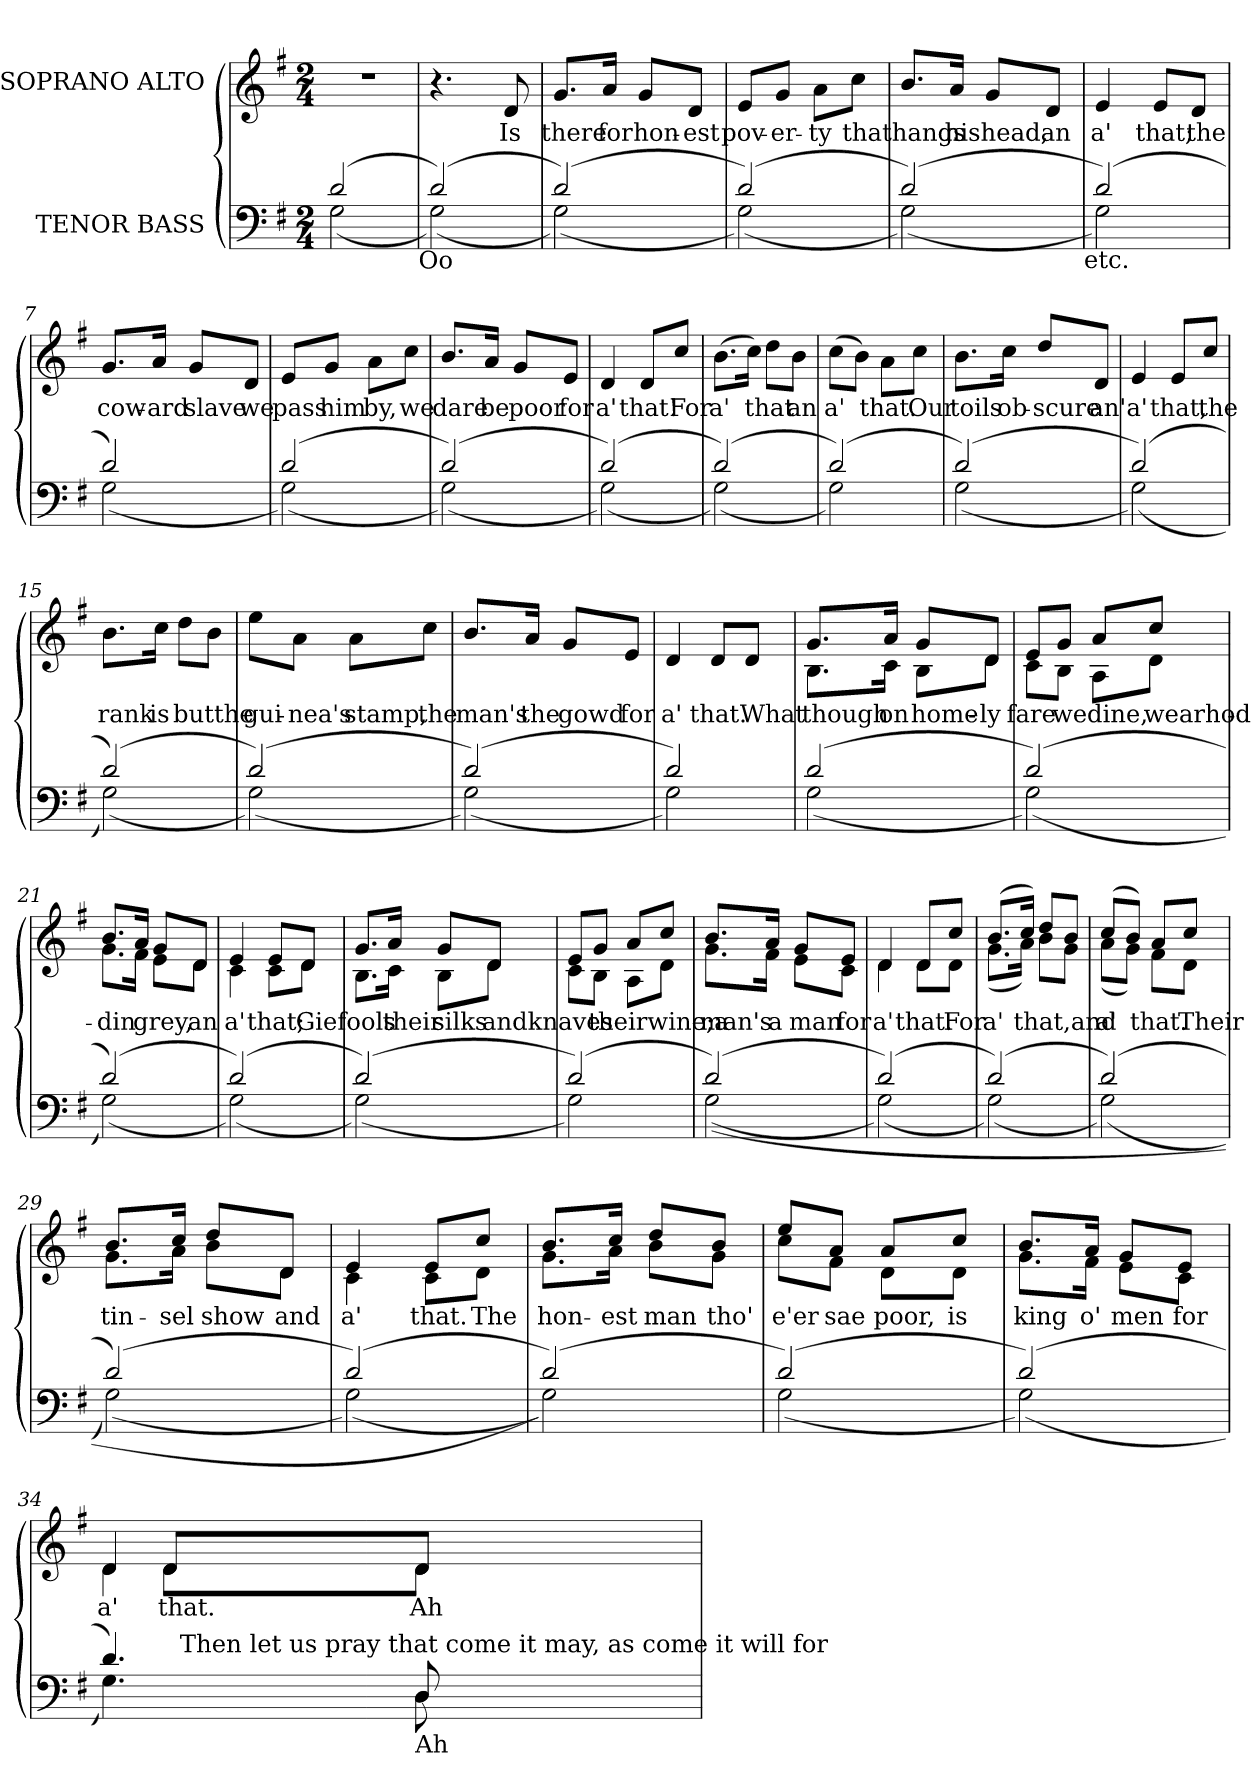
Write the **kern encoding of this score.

**kern	**kern	**text
*part2	*part1	*part1
*staff2	*staff1	*staff1
*I"TENOR BASS	*I"SOPRANO ALTO	*
*clefF4	*clefG2	*
*ITrd7c12	*	*
*k[f#]	*k[f#]	*
*G:	*G:	*
*M2/4	*M2/4	*
=1	=1	=1
*^	*	*
!	!	!LO:N:vis=1	!
(2D/	(<2GG\	2r	.
!	!LO:TX:b:t=Oo	!	!
=2	=2	=2	=2
(2D/)	(<2GG\)	4.r	.
!	!	!	!LO:LY:b
.	.	8d/	Is
=3	=3	=3	=3
!	!	!	!LO:LY:b
(2D/)	(<2GG\)	8.g/L	there
!	!	!	!LO:LY:b
.	.	16a/Jk	for
!	!	!	!LO:LY:b
.	.	8g/L	hon-
!	!	!	!LO:LY:b:rj
.	.	8d/J	-est
=4	=4	=4	=4
!	!	!	!LO:LY:b
(2D/)	(<2GG\)	8e/L	pov-
!	!	!	!LO:LY:b
.	.	8g/J	-er-
!	!	!	!LO:LY:b
.	.	8a\L	-ty
!	!	!	!LO:LY:b
.	.	8cc\J	thathangs
=5	=5	=5	=5
(2D/)	(<2GG\)	8.b/L	.
!	!	!	!LO:LY:b
.	.	16a/Jk	his
!	!	!	!LO:LY:b
.	.	8g/L	head,
!	!	!	!LO:LY:b
.	.	8d/J	an
!LO:TX:b:t=etc.	!	!	!
=6	=6	=6	=6
!	!	!	!LO:LY:b
(2D/)	2GG\)	4e/	a'
!	!	!	!LO:LY:b
.	.	8e/L	that;
!	!	!	!LO:LY:b
.	.	8d/J	the
!!LO:LB:g=z
=7	=7	=7	=7
!	!	!	!LO:LY:b
2D/)	(<2GG\	8.g/L	cow-
!	!	!	!LO:LY:b:rj
.	.	16a/Jk	-ard
!	!	!	!LO:LY:b
.	.	8g/L	slave
!	!	!	!LO:LY:b
.	.	8d/J	we
=8	=8	=8	=8
!	!	!	!LO:LY:b
(2D/	(<2GG\)	8e/L	pass
!	!	!	!LO:LY:b
.	.	8g/J	him
!	!	!	!LO:LY:b
.	.	8a\L	by,
!	!	!	!LO:LY:b
.	.	8cc\J	we
=9	=9	=9	=9
!	!	!	!LO:LY:b
(2D/)	(<2GG\)	8.b/L	dare
!	!	!	!LO:LY:b
.	.	16a/Jk	be
!	!	!	!LO:LY:b
.	.	8g/L	poor
!	!	!	!LO:LY:b
.	.	8e/J	for
=10	=10	=10	=10
!	!	!	!LO:LY:b
(2D/)	(<2GG\)	4d/	a'
!	!	!	!LO:LY:b
.	.	8d/L	that!
!	!	!	!LO:LY:b
.	.	8cc/J	For
=11	=11	=11	=11
!	!	!	!LO:LY:b
(2D/)	(<2GG\)	(>8.b\L	a'
.	.	16cc\Jk)	.
!	!	!	!LO:LY:b
.	.	8dd\L	that
!	!	!	!LO:LY:b
.	.	8b\J	an
=12	=12	=12	=12
!	!	!	!LO:LY:b
(2D/)	2GG\)	(>8cc\L	a'
.	.	8b\J)	.
!	!	!	!LO:LY:b
.	.	8a\L	that.
!	!	!	!LO:LY:b
.	.	8cc\J	Our
!!LO:LB:g=z
=13	=13	=13	=13
!	!	!	!LO:LY:b
(2D/)	(<2GG\	8.b\L	toils
!	!	!	!LO:LY:b
.	.	16cc\Jk	ob-
!	!	!	!LO:LY:b
.	.	8dd/L	-scure
!	!	!	!LO:LY:b
.	.	8d/J	an'
=14	=14	=14	=14
!	!	!	!LO:LY:b
(2D/)	(<2GG\)	4e/	a'
!	!	!	!LO:LY:b
.	.	8e/L	that,
!	!	!	!LO:LY:b
.	.	8cc/J	the
=15	=15	=15	=15
!	!	!	!LO:LY:b
(2D/)	(<2GG\)	8.b\L	rank
!	!	!	!LO:LY:b
.	.	16cc\Jk	is
!	!	!	!LO:LY:b
.	.	8dd\L	butthe
.	.	8b\J	.
=16	=16	=16	=16
!	!	!	!LO:LY:b
(2D/)	(<2GG\)	8ee\L	gui-
!	!	!	!LO:LY:b
.	.	8a\J	-nea's
!	!	!	!LO:LY:b
.	.	8a\L	stamp,
!	!	!	!LO:LY:b
.	.	8cc\J	the
=17	=17	=17	=17
!	!	!	!LO:LY:b
(2D/)	(<2GG\)	8.b/L	man's
!	!	!	!LO:LY:b
.	.	16a/Jk	the
!	!	!	!LO:LY:b
.	.	8g/L	gowd
!	!	!	!LO:LY:b
.	.	8e/J	for
=18	=18	=18	=18
!	!	!	!LO:LY:b
2D/)	2GG\)	4d/	a'
!	!	!	!LO:LY:b
.	.	8d/L	that.
!	!	!	!LO:LY:b
.	.	8d/J	What
!!LO:LB:g=z
=19	=19	=19	=19
!	!	!	!LO:LY:b
*	*	*^	*
(2D/	(<2GG\	8.g/L	8.B\L	though
!	!	!	!	!LO:LY:b
.	.	16a/Jk	16c\Jk	on
!	!	!	!	!LO:LY:b
.	.	8g/L	8B\L	home-
!	!	!	!	!LO:LY:b:rj
.	.	8d/J	8d\J	-ly
=20	=20	=20	=20	=20
!	!	!	!	!LO:LY:b
(2D/)	(<2GG\)	8e/L	8c\L	fare
!	!	!	!	!LO:LY:b
.	.	8g/J	8B\J	we
!	!	!	!	!LO:LY:b
.	.	8a/L	8A\L	dine,
!	!	!	!	!LO:LY:b
.	.	8cc/J	8d\J	wearhod-
=21	=21	=21	=21	=21
!	!	!	!	!LO:LY:b
(2D/)	(<2GG\)	8.b/L	8.g\L	-din
.	.	16a/Jk	16f#\Jk	.
!	!	!	!	!LO:LY:b
.	.	8g/L	8e\L	grey,
!	!	!	!	!LO:LY:b
.	.	8d/J	8d\J	an
=22	=22	=22	=22	=22
!	!	!	!	!LO:LY:b
(2D/)	(<2GG\)	4e/	4c\	a'
!	!	!	!	!LO:LY:b
.	.	8e/L	8c\L	that;
!	!	!	!	!LO:LY:b
.	.	8d/J	8d\J	Giefools
=23	=23	=23	=23	=23
(2D/)	(<2GG\)	8.g/L	8.B\L	.
!	!	!	!	!LO:LY:b
.	.	16a/Jk	16c\Jk	their
!	!	!	!	!LO:LY:b
.	.	8g/L	8B\L	silks
!	!	!	!	!LO:LY:b
.	.	8d/J	8d\J	andknaves
=24	=24	=24	=24	=24
(2D/)	2GG\)	8e/L	8c\L	.
!	!	!	!	!LO:LY:b
.	.	8g/J	8B\J	theirwine;a
.	.	8a/L	8A\L	.
.	.	8cc/J	8d\J	.
!!LO:PB:g=z	!!
=25	=25	=25	=25	=25
!	!	!	!	!LO:LY:b
(2D/)	(<(<2GG\	8.b/L	8.g\L	man's
!	!	!	!	!LO:LY:b
.	.	16a/Jk	16f#\Jk	a
!	!	!	!	!LO:LY:b
.	.	8g/L	8e\L	man
!	!	!	!	!LO:LY:b
.	.	8e/J	8c\J	for
=26	=26	=26	=26	=26
!	!	!	!	!LO:LY:b
(2D/)	(<2GG\)	4d/	4d\	a'
!	!	!	!	!LO:LY:b
.	.	8d/L	8d\L	that.
!	!	!	!	!LO:LY:b
.	.	8cc/J	8d\J	For
=27	=27	=27	=27	=27
!	!	!	!	!LO:LY:b
(2D/)	(<2GG\)	(>8.b/L	(<8.g\L	a'
!	!	!	!	!LO:LY:b
.	.	16cc/Jk)	16a\Jk)	that,and
.	.	8dd/L	8b\L	.
.	.	8b/J	8g\J	.
=28	=28	=28	=28	=28
!	!	!	!	!LO:LY:b
(2D/)	(<2GG\)	(>8cc/L	(<8a\L	a'
.	.	8b/J)	8g\J)	.
!	!	!	!	!LO:LY:b
.	.	8a/L	8f#\L	that.
!	!	!	!	!LO:LY:b
.	.	8cc/J	8d\J	Their
=29	=29	=29	=29	=29
!	!	!	!	!LO:LY:b
(2D/)	(<2GG\)	8.b/L	8.g\L	tin-
!	!	!	!	!LO:LY:b:rj
.	.	16cc/Jk	16a\Jk	-sel
!	!	!	!	!LO:LY:b
.	.	8dd/L	8b\L	show
!	!	!	!	!LO:LY:b
.	.	8d/J	8d\J	and
=30	=30	=30	=30	=30
!	!	!	!	!LO:LY:b
(2D/)	(<2GG\)	4e/	4c\	a'
!	!	!	!	!LO:LY:b
.	.	8e/L	8c\L	that.
!	!	!	!	!LO:LY:b
.	.	8cc/J	8d\J	The
=31	=31	=31	=31	=31
!	!	!	!	!LO:LY:b
(2D/)	2GG\))	8.b/L	8.g\L	hon-
!	!	!	!	!LO:LY:b:rj
.	.	16cc/Jk	16a\Jk	-est
!	!	!	!	!LO:LY:b
.	.	8dd/L	8b\L	man
!	!	!	!	!LO:LY:b
.	.	8b/J	8g\J	tho'
!!LO:LB:g=z	!!
=32	=32	=32	=32	=32
!	!	!	!	!LO:LY:b
(2D/)	(<2GG\	8ee/L	8cc\L	e'er
!	!	!	!	!LO:LY:b
.	.	8a/J	8f#\J	sae
!	!	!	!	!LO:LY:b
.	.	8a/L	8d\L	poor,
!	!	!	!	!LO:LY:b
.	.	8cc/J	8d\J	is
=33	=33	=33	=33	=33
!	!	!	!	!LO:LY:b
(2D/)	(<2GG\)	8.b/L	8.g\L	king
!	!	!	!	!LO:LY:b
.	.	16a/Jk	16f#\Jk	o'
!	!	!	!	!LO:LY:b
.	.	8g/L	8e\L	men
!	!	!	!	!LO:LY:b
.	.	8e/J	8c\J	for
=34	=34	=34	=34	=34
!	!	!	!	!LO:LY:b
*	*^	*	*	*
4.D/)	4.GG\)	4ryy	4d/	4d\	a'
!	!	!	!	!	!LO:LY:b
.	.	32ryy	8d/L	8d\L	that.
!	!	!LO:TX:a:t=Then let us pray that come it may, as come it will for	!	!	!
.	.	8..ryy	.	.	.
!LO:TX:b:t=Ah	!	!	!	!	!
!	!	!	!	!	!LO:LY:b
8DD/	8DD\	.	8d/J	8d\J	Ah
*v	*v	*v	*	*	*
*	*v	*v	*
=	=	=
*-	*-	*-
